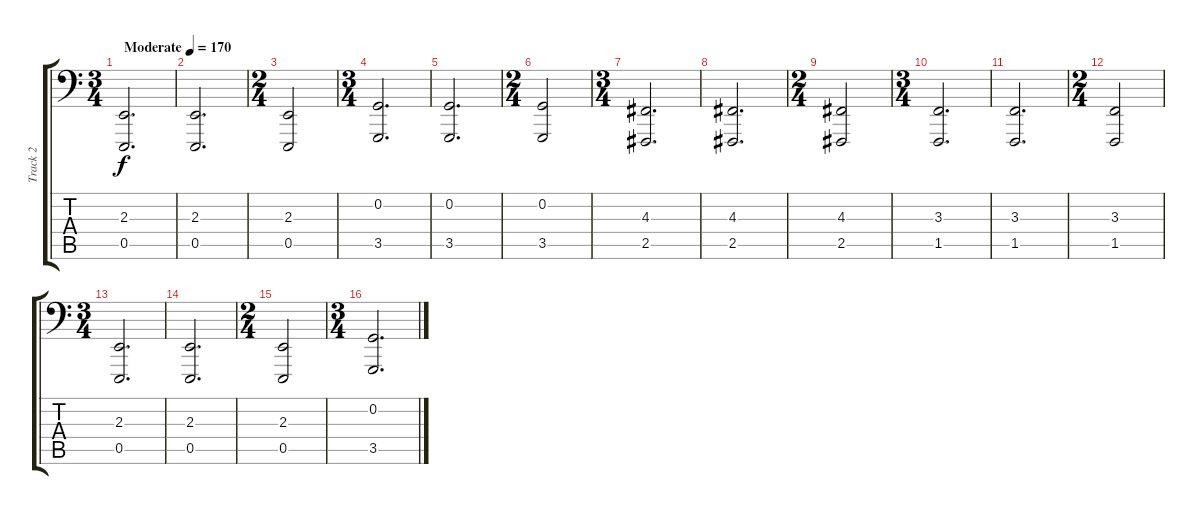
\track ("Track 2" "Track 2") {instrument acousticgrandpiano}
\staff {score tabs}
\tuning (C3 G2 D2 A1 E1 B0) {hide}
\ts (3 4)
\tempo (170 "Moderate")
\clef f4
\ks c
(2.3 0.5).2{d dy f instrument acousticgrandpiano} |
(2.3 0.5).2{d} |
\ts (2 4)
(2.3 0.5).2 |
\ts (3 4)
(0.2 3.5).2{d} |
(0.2 3.5).2{d} |
\ts (2 4)
(0.2 3.5).2 |
\ts (3 4)
(4.3 2.5).2{d} |
(4.3 2.5).2{d} |
\ts (2 4)
(4.3 2.5).2 |
\ts (3 4)
(3.3 1.5).2{d} |
(3.3 1.5).2{d} |
\ts (2 4)
(3.3 1.5).2 |
\ts (3 4)
(2.3 0.5).2{d} |
(2.3 0.5).2{d} |
\ts (2 4)
(2.3 0.5).2 |
\ts (3 4)
(0.2 3.5).2{d}
